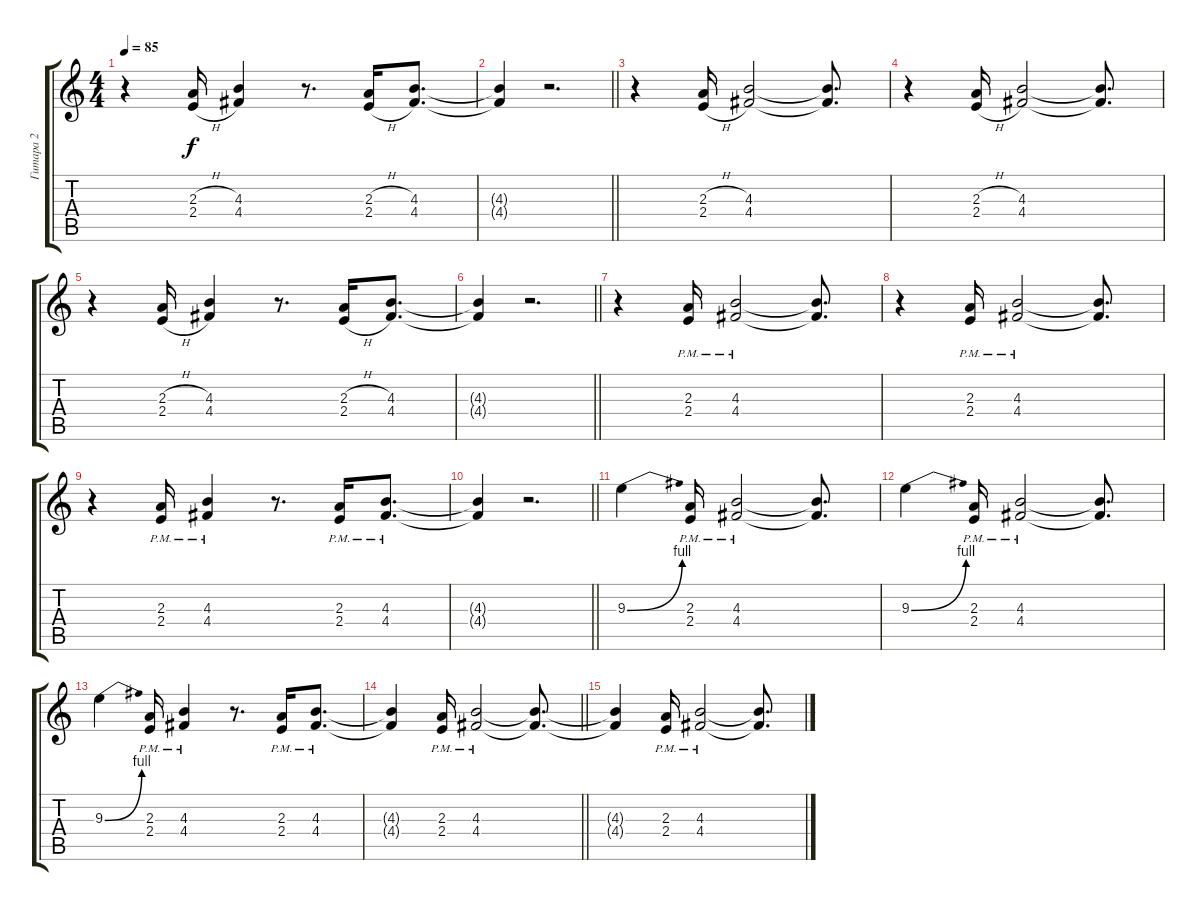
\track ("Гитара 2" "Гитара 2") {instrument electricguitarjazz}
\staff {score tabs}
\tuning (E4 B3 G3 D3 A2 E2) {hide}
\ts (4 4)
\tempo 85
\clef g2
\ks c
r.4{dy f} (2.3{h} 2.4{h}).16 (4.3 4.4).4 r.8{d} (2.3{h} 2.4{h}).16 (4.3 4.4).8{d} |
\barLineRight lightlight
(4.3{t} 4.4{t}).4 r.2{d} |
r.4 (2.3{h} 2.4{h}).16 (4.3 4.4).2 (4.3{t} 4.4{t}).8{d} |
r.4 (2.3{h} 2.4{h}).16 (4.3 4.4).2 (4.3{t} 4.4{t}).8{d} |
r.4 (2.3{h} 2.4{h}).16 (4.3 4.4).4 r.8{d} (2.3{h} 2.4{h}).16 (4.3 4.4).8{d} |
\barLineRight lightlight
(4.3{t} 4.4{t}).4 r.2{d} |
r.4{instrument distortionguitar} (2.3{pm} 2.4{pm}).16 (4.3{pm} 4.4{pm}).2 (4.3{t} 4.4{t}).8{d} |
r.4 (2.3{pm} 2.4{pm}).16 (4.3{pm} 4.4{pm}).2 (4.3{t} 4.4{t}).8{d} |
r.4 (2.3{pm} 2.4{pm}).16 (4.3{pm} 4.4{pm}).4 r.8{d} (2.3{pm} 2.4{pm}).16 (4.3{pm} 4.4{pm}).8{d} |
\barLineRight lightlight
(4.3{t} 4.4{t}).4 r.2{d} |
9.3{be (bend 0 0 60 4)}.4 (2.3{pm} 2.4{pm}).16 (4.3{pm} 4.4{pm}).2 (4.3{t} 4.4{t}).8{d} |
9.3{be (bend 0 0 60 4)}.4 (2.3{pm} 2.4{pm}).16 (4.3{pm} 4.4{pm}).2 (4.3{t} 4.4{t}).8{d} |
9.3{be (bend 0 0 60 4)}.4 (2.3{pm} 2.4{pm}).16 (4.3{pm} 4.4{pm}).4 r.8{d} (2.3{pm} 2.4{pm}).16 (4.3{pm} 4.4{pm}).8{d} |
\barLineRight lightlight
(4.3{t} 4.4{t}).4 (2.3{pm} 2.4{pm}).16 (4.3{pm} 4.4{pm}).2 (4.3{t} 4.4{t}).8{d} |
(4.3{t} 4.4{t}).4 (2.3{pm} 2.4{pm}).16 (4.3{pm} 4.4{pm}).2 (4.3{t} 4.4{t}).8{d}
